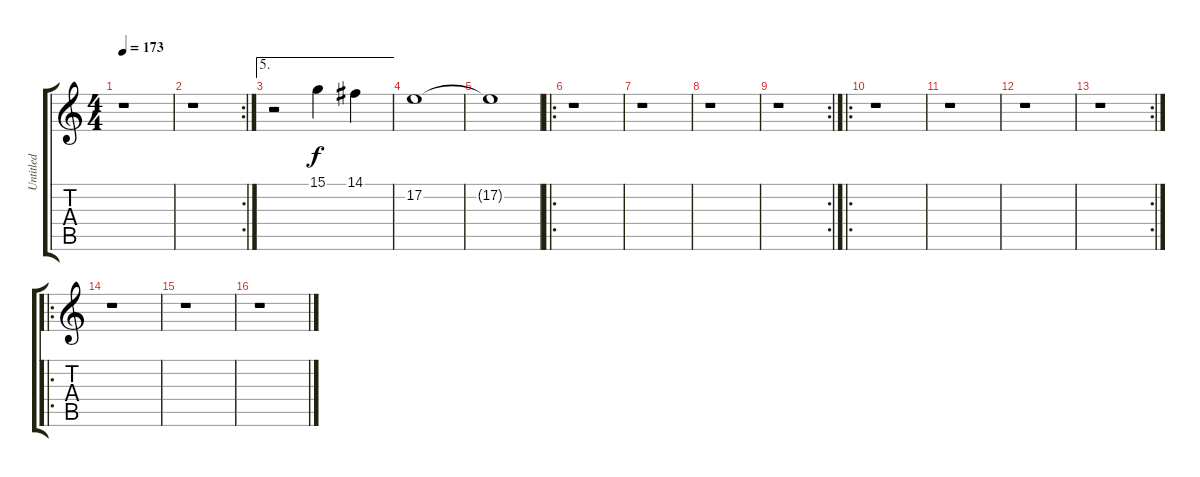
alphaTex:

\track ("Untitled" "Untitled") {instrument ocarina}
\staff {score tabs}
\tuning (E4 B3 G3 D3 A2 E2) {hide}
\ts (4 4)
\tempo 173
\clef g2
\ks c
r.1{dy f} |
\rc 2
r.1 |
\ae 5
r.2 15.1.4 14.1.4 |
17.2.1 |
17.2{t}.1 |
\ro
r.1 |
r.1 |
r.1 |
\rc 2
r.1 |
\ro
r.1 |
r.1 |
r.1 |
\rc 2
r.1 |
\ro
r.1 |
r.1 |
r.1
